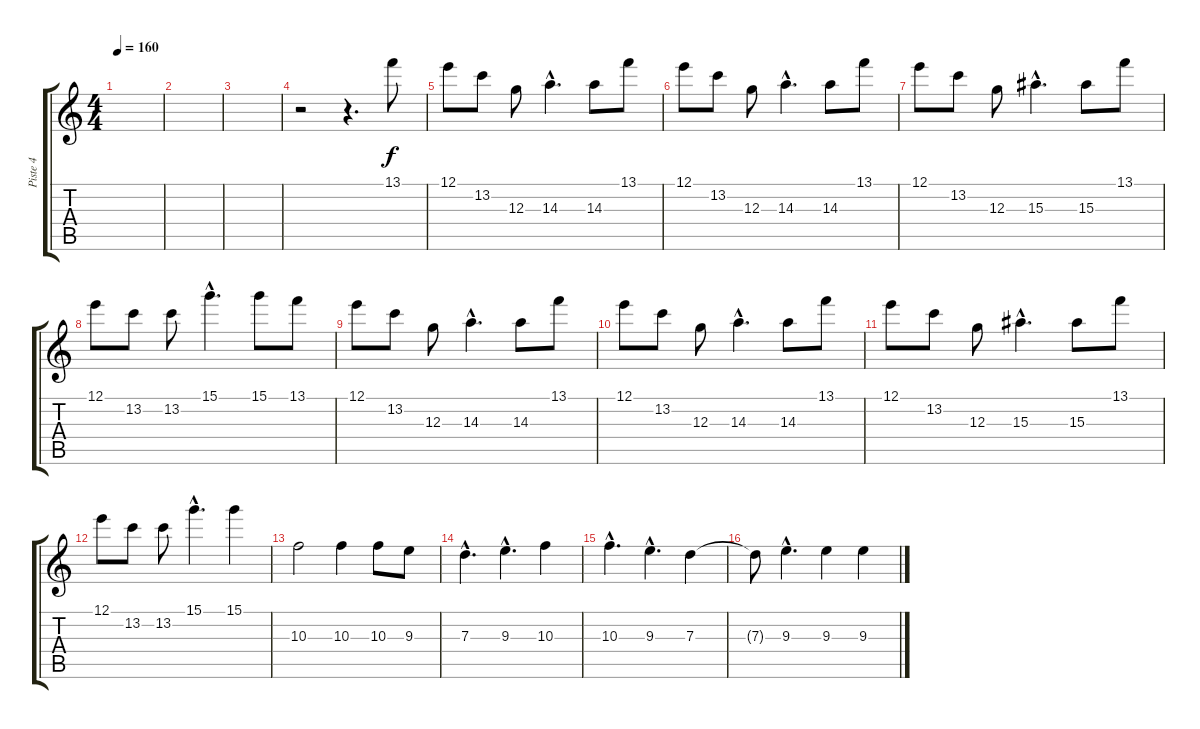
\track ("Piste 4" "Piste 4") {instrument distortionguitar}
\staff {score tabs}
\tuning (E4 B3 G3 D3 A2 E2) {hide}
\ts (4 4)
\tempo 160
\clef g2
\ks c
|
|
|
r.2 r.4{d} 13.1.8 |
12.1.8 13.2.8 12.3.8 14.3{hac}.4{d} 14.3.8 13.1.8 |
12.1.8 13.2.8 12.3.8 14.3{hac}.4{d} 14.3.8 13.1.8 |
12.1.8 13.2.8 12.3.8 15.3{hac}.4{d} 15.3.8 13.1.8 |
12.1.8 13.2.8 13.2.8 15.1{hac}.4{d} 15.1.8 13.1.8 |
12.1.8 13.2.8 12.3.8 14.3{hac}.4{d} 14.3.8 13.1.8 |
12.1.8 13.2.8 12.3.8 14.3{hac}.4{d} 14.3.8 13.1.8 |
12.1.8 13.2.8 12.3.8 15.3{hac}.4{d} 15.3.8 13.1.8 |
12.1.8 13.2.8 13.2.8 15.1{hac}.4{d} 15.1.4 |
10.3.2 10.3.4 10.3.8 9.3.8 |
7.3{hac}.4{d} 9.3{hac}.4{d} 10.3.4 |
10.3{hac}.4{d} 9.3{hac}.4{d} 7.3.4 |
7.3{t}.8 9.3{hac}.4{d} 9.3.4 9.3.4
